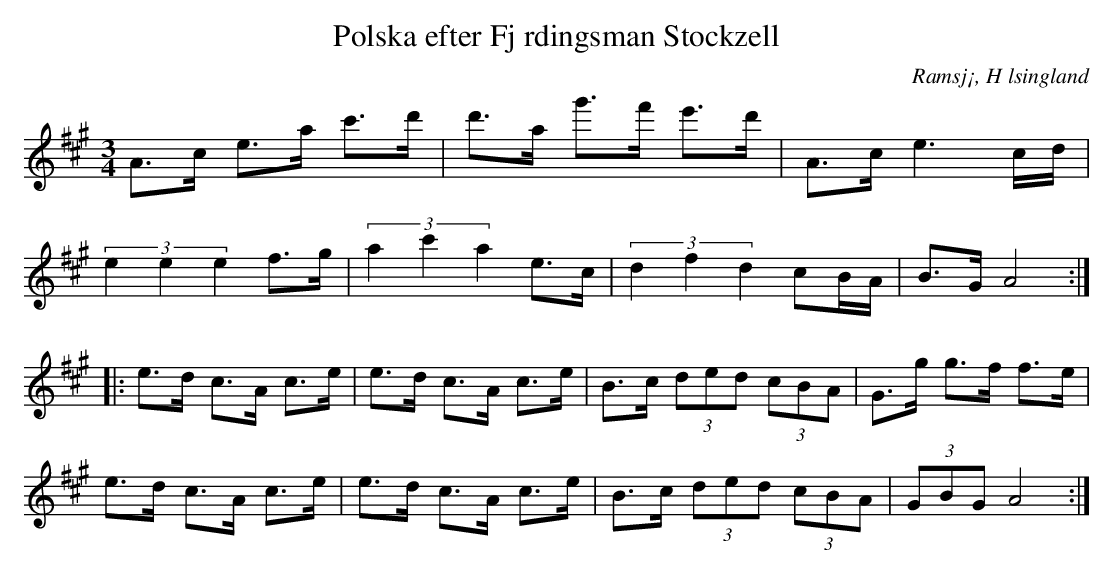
X:1
T:Polska efter Fj rdingsman Stockzell
O: Ramsj¡, H lsingland
M:3/4
L:1/8
K:A
A>c e>a c'>d'|d'>a g'>f' e'>d'| A>c e3 c/d/ |
(3e2 e2 e2 f>g | (3a2 c'2 a2 e>c | (3d2 f2 d2 cB/A/ | B>G A4 :|
|: e>d c>A c>e | e>d c>A c>e | B>c (3ded (3cBA | G>g g>f f>e |
e>d c>A c>e | e>d c>A c>e | B>c (3ded (3cBA | (3GBG A4 :|]
